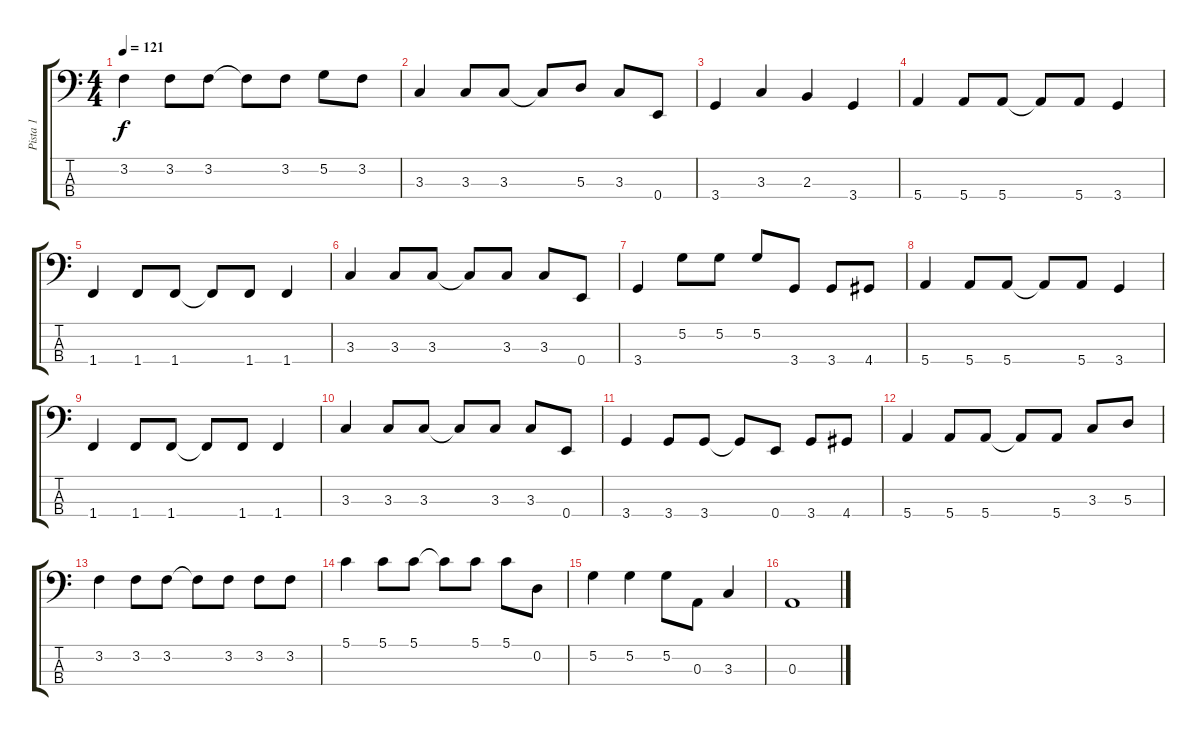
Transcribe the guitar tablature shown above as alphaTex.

\track ("Pista 1" "Pista 1") {instrument electricbassfinger}
\staff {score tabs}
\tuning (G2 D2 A1 E1) {hide}
\ts (4 4)
\tempo 121
\clef f4
\ks c
3.2.4{dy f} 3.2.8 3.2.8 3.2{t}.8 3.2.8 5.2.8 3.2.8 |
3.3.4 3.3.8 3.3.8 3.3{t}.8 5.3.8 3.3.8 0.4.8 |
3.4.4 3.3.4 2.3.4 3.4.4 |
5.4.4 5.4.8 5.4.8 5.4{t}.8 5.4.8 3.4.4 |
1.4.4 1.4.8 1.4.8 1.4{t}.8 1.4.8 1.4.4 |
3.3.4 3.3.8 3.3.8 3.3{t}.8 3.3.8 3.3.8 0.4.8 |
3.4.4 5.2.8 5.2.8 5.2.8 3.4.8 3.4.8 4.4.8 |
5.4.4 5.4.8 5.4.8 5.4{t}.8 5.4.8 3.4.4 |
1.4.4 1.4.8 1.4.8 1.4{t}.8 1.4.8 1.4.4 |
3.3.4 3.3.8 3.3.8 3.3{t}.8 3.3.8 3.3.8 0.4.8 |
3.4.4 3.4.8 3.4.8 3.4{t}.8 0.4.8 3.4.8 4.4.8 |
5.4.4 5.4.8 5.4.8 5.4{t}.8 5.4.8 3.3.8 5.3.8 |
3.2.4 3.2.8 3.2.8 3.2{t}.8 3.2.8 3.2.8 3.2.8 |
5.1.4 5.1.8 5.1.8 5.1{t}.8 5.1.8 5.1.8 0.2.8 |
5.2.4 5.2.4 5.2.8 0.3.8 3.3.4 |
0.3.1
